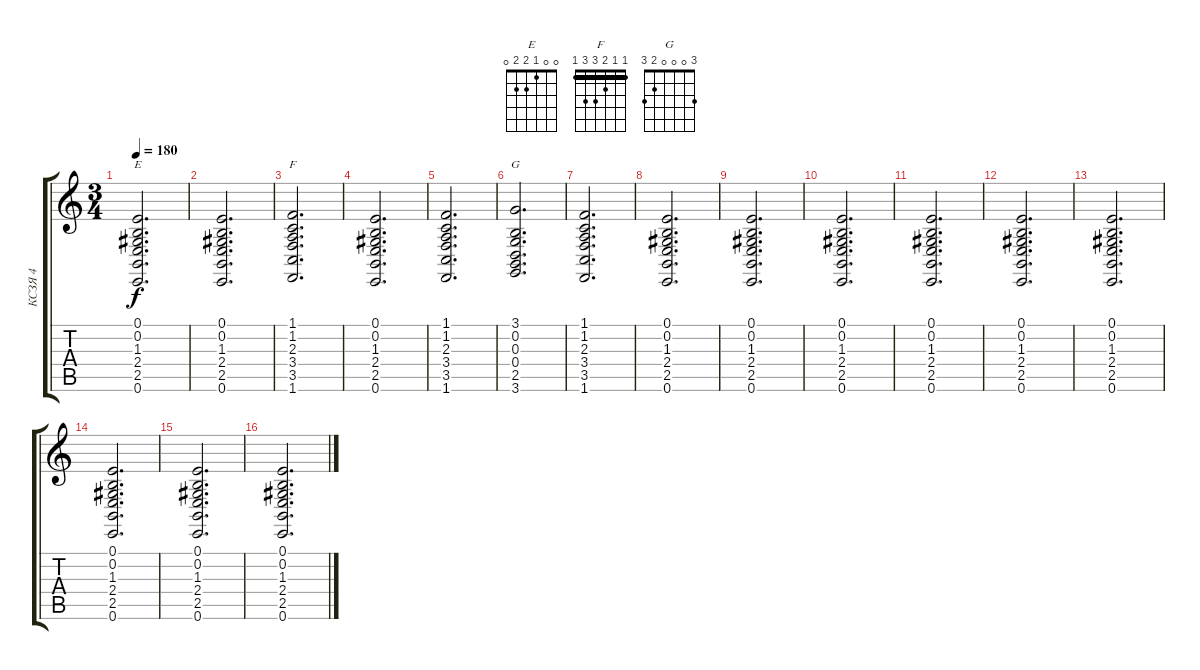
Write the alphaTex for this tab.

\track ("КСЗЯ 4" "КСЗЯ 4") {instrument stringensemble1}
\staff {score tabs}
\tuning (E4 B3 G3 D3 A2 E2) {hide}
\chord ("E" 0 0 1 2 2 0)
\chord ("F" 1 1 2 3 3 1) {barre 1}
\chord ("G" 3 0 0 0 2 3)
\ts (3 4)
\tempo 180
\clef g2
\ks c
(0.1 0.2 1.3 2.4 2.5 0.6).2{d ch "E" dy f} |
(0.1 0.2 1.3 2.4 2.5 0.6).2{d} |
(1.1 1.2 2.3 3.4 3.5 1.6).2{d ch "F"} |
(0.1 0.2 1.3 2.4 2.5 0.6).2{d} |
(1.1 1.2 2.3 3.4 3.5 1.6).2{d} |
(3.1 0.2 0.3 0.4 2.5 3.6).2{d ch "G"} |
(1.1 1.2 2.3 3.4 3.5 1.6).2{d} |
(0.1 0.2 1.3 2.4 2.5 0.6).2{d} |
(0.1 0.2 1.3 2.4 2.5 0.6).2{d} |
(0.1 0.2 1.3 2.4 2.5 0.6).2{d} |
(0.1 0.2 1.3 2.4 2.5 0.6).2{d} |
(0.1 0.2 1.3 2.4 2.5 0.6).2{d} |
(0.1 0.2 1.3 2.4 2.5 0.6).2{d} |
(0.1 0.2 1.3 2.4 2.5 0.6).2{d} |
(0.1 0.2 1.3 2.4 2.5 0.6).2{d} |
(0.1 0.2 1.3 2.4 2.5 0.6).2{d}
